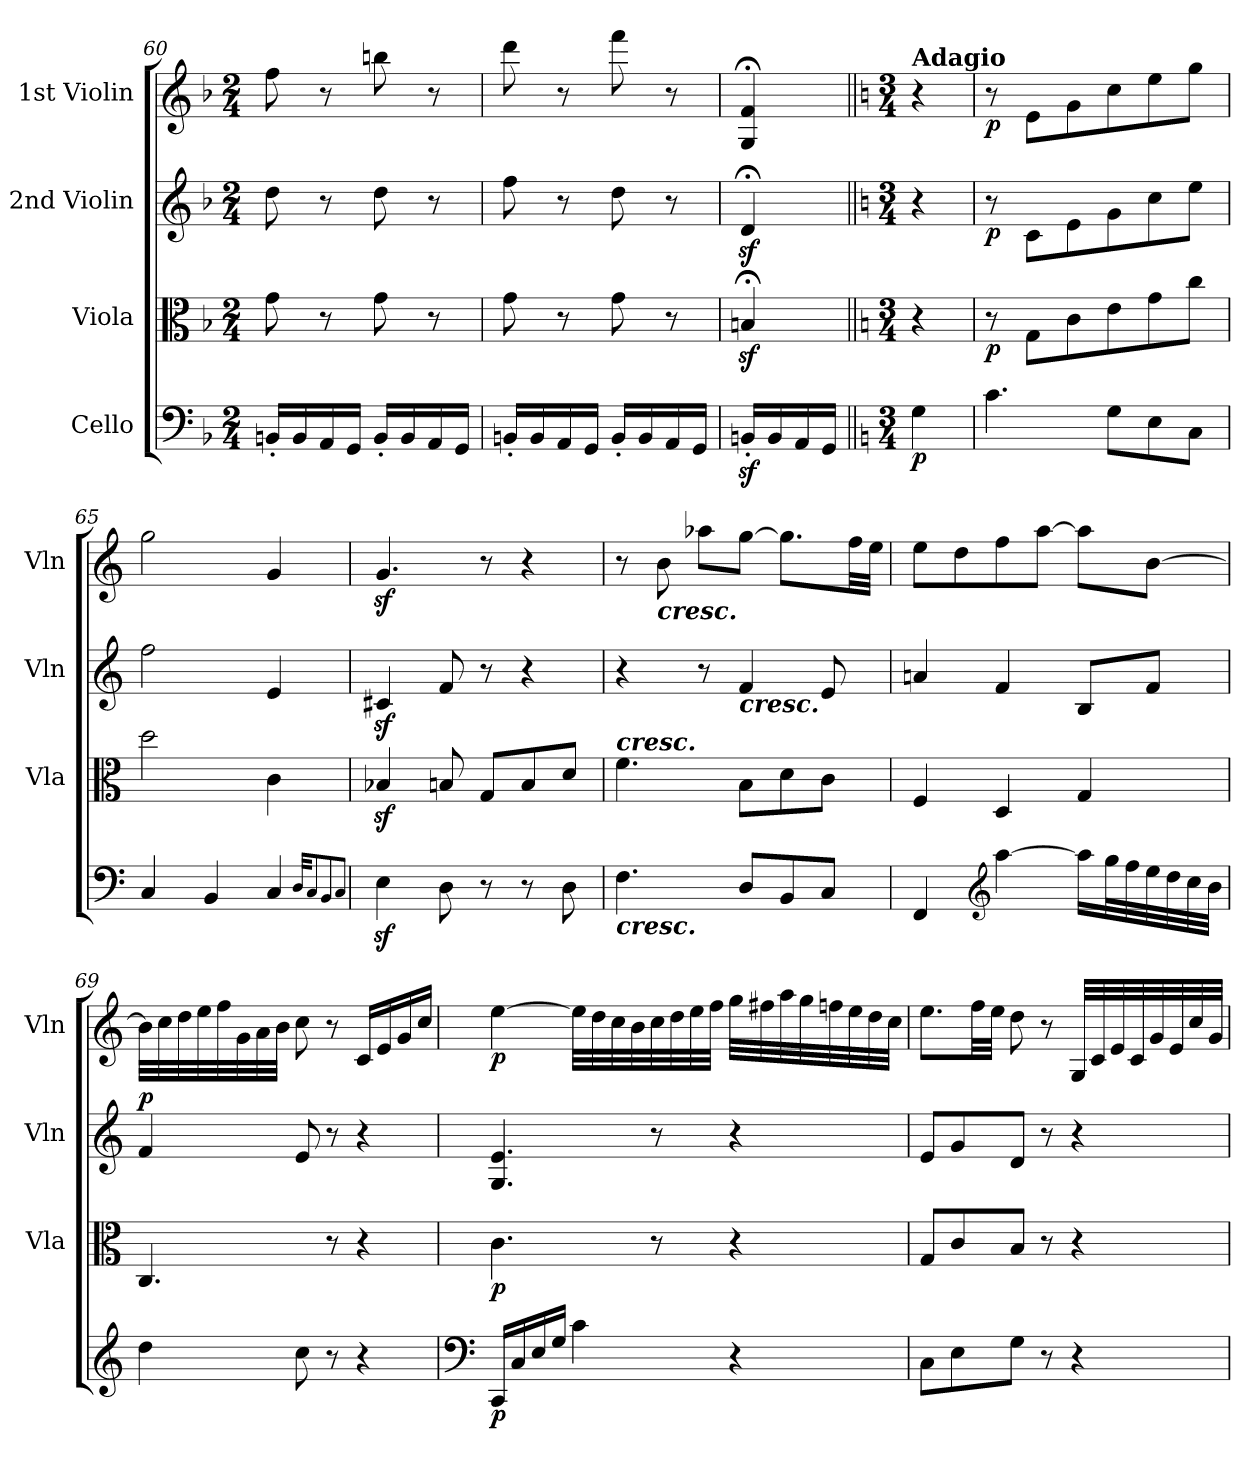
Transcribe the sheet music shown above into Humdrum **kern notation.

**kern	**dynam	**kern	**dynam	**kern	**dynam	**kern	**dynam
*part4	*part4	*part3	*part3	*part2	*part2	*part1	*part1
*staff4	*staff4	*staff3	*staff3	*staff2	*staff2	*staff1	*staff1
*I"Cello	*	*I"Viola	*	*I"2nd Violin	*	*I"1st Violin	*
*	*	*I'Vla	*	*I'Vln	*	*I'Vln	*
*clefF4	*	*clefC3	*	*clefG2	*	*clefG2	*
*k[b-]	*	*k[b-]	*	*k[b-]	*	*k[b-]	*
*F:	*	*F:	*	*F:	*	*F:	*
*M2/4	*	*M2/4	*	*M2/4	*	*M2/4	*
=60	=60	=60	=60	=60	=60	=60	=60
16BBn'/LL	.	8g\	.	8dd\	.	8ff\	.
16BB/	.	.	.	.	.	.	.
16AA/	.	8r	.	8r	.	8r	.
16GG/JJ	.	.	.	.	.	.	.
16BB'/LL	.	8g\	.	8dd\	.	8bbn\	.
16BB/	.	.	.	.	.	.	.
16AA/	.	8r	.	8r	.	8r	.
16GG/JJ	.	.	.	.	.	.	.
=61	=61	=61	=61	=61	=61	=61	=61
16BBn'/LL	.	8g\	.	8ff\	.	8ddd\	.
16BB/	.	.	.	.	.	.	.
16AA/	.	8r	.	8r	.	8r	.
16GG/JJ	.	.	.	.	.	.	.
16BB'/LL	.	8g\	.	8dd\	.	8fff\	.
16BB/	.	.	.	.	.	.	.
16AA/	.	8r	.	8r	.	8r	.
16GG/JJ	.	.	.	.	.	.	.
=62	=62	=62	=62	=62	=62	=62	=62
16BBnz<'/LL	.	4Bnz<;</	.	4dz>;</	.	4G/;< 4f/;<	.
16BB/	.	.	.	.	.	.	.
16AA/	.	.	.	.	.	.	.
16GG/JJ	.	.	.	.	.	.	.
!!LO:PB:g=z
=63||	=63||	=63||	=63||	=63||	=63||	=63||	=63||
*k[]	*	*k[]	*	*k[]	*	*k[]	*
*C:	*	*C:	*	*C:	*	*C:	*
*M3/4	*	*M3/4	*	*M3/4	*	*M3/4	*
!	!	!	!	!	!	!LO:TX:a:B:t=Adagio	!
!	!LO:DY:b	!	!	!	!	!	!
4G\	p	4r	.	4r	.	4r	.
=64	=64	=64	=64	=64	=64	=64	=64
!	!	!	!LO:DY:b	!	!LO:DY:b	!	!LO:DY:b
4.c\	.	8r	p	8r	p	8r	p
.	.	8G\L	.	8c\L	.	8e\L	.
.	.	8c\	.	8e\	.	8g\	.
8G\L	.	8e\	.	8g\	.	8cc\	.
8E\	.	8g\	.	8cc\	.	8ee\	.
8C\J	.	8cc\J	.	8ee\J	.	8gg\J	.
=65	=65	=65	=65	=65	=65	=65	=65
4C/	.	2dd\	.	2ff\	.	2gg\	.
4BB/	.	.	.	.	.	.	.
4C/	.	4c\	.	4e/	.	4g/	.
32qD/KKL	.	.	.	.	.	.	.
8qC/	.	.	.	.	.	.	.
8qBB/	.	.	.	.	.	.	.
8qC/J	.	.	.	.	.	.	.
=66	=66	=66	=66	=66	=66	=66	=66
4Ez<\	.	4B-Xz</	.	4c#Xz</	.	4.gz</	.
8D\	.	8Bn/	.	8f/	.	.	.
8r	.	8G/L	.	8r	.	8r	.
8r	.	8B/	.	4r	.	4r	.
8D\	.	8d/J	.	.	.	.	.
=67	=67	=67	=67	=67	=67	=67	=67
!	!	!LO:TX:a:Bi:t=cresc.	!	!	!	!	!
!LO:TX:b:Bi:t=cresc.	!	!	!	!	!	!	!
4.F\	.	4.f\	.	4r	.	8r	.
!	!	!	!	!	!	!LO:TX:b:Bi:t=cresc.	!
.	.	.	.	.	.	8b\	.
.	.	.	.	8r	.	8aa-X\L	.
!	!	!	!	!LO:TX:b:Bi:t=cresc.	!	!	!
8D/L	.	8B\L	.	4f/	.	[8gg\J	.
8BB/	.	8d\	.	.	.	8.gg\L]	.
8C/J	.	8c\J	.	8e/	.	.	.
.	.	.	.	.	.	32ff\LL	.
.	.	.	.	.	.	32ee\JJJ	.
!!LO:LB:g=z
=68	=68	=68	=68	=68	=68	=68	=68
4FF/	.	4F/	.	4an/	.	8ee\L	.
.	.	.	.	.	.	8dd\	.
*clefG2	*	*	*	*	*	*	*
[4aa\	.	4D/	.	4f/	.	8ff\	.
.	.	.	.	.	.	[8aa\J	.
16aa\LL]	.	4G/	.	8B/L	.	8aa\L]	.
32gg\L	.	.	.	.	.	.	.
32ff\	.	.	.	.	.	.	.
32ee\	.	.	.	8f/J	.	[8b\J	.
32dd\	.	.	.	.	.	.	.
32cc\	.	.	.	.	.	.	.
32b\JJJ	.	.	.	.	.	.	.
=69	=69	=69	=69	=69	=69	=69	=69
!	!	!	!	!	!LO:DY:a	!	!
4dd\	.	4.C/	.	4f/	p	32b\LLL]	.
.	.	.	.	.	.	32cc\	.
.	.	.	.	.	.	32dd\	.
.	.	.	.	.	.	32ee\	.
.	.	.	.	.	.	32ff\	.
.	.	.	.	.	.	32g\	.
.	.	.	.	.	.	32a\	.
.	.	.	.	.	.	32b\JJJ	.
8cc\	.	.	.	8e/	.	8cc\	.
8r	.	8r	.	8r	.	8r	.
4r	.	4r	.	4r	.	16c/LL	.
.	.	.	.	.	.	16e/	.
.	.	.	.	.	.	16g/	.
.	.	.	.	.	.	16cc/JJ	.
!!LO:PB:g=z
=70	=70	=70	=70	=70	=70	=70	=70
*clefF4	*	*	*	*	*	*	*
!	!LO:DY:b	!	!LO:DY:b	!	!	!	!LO:DY:b
16CC/LL	p	4.c\	p	4.G/ 4.e/	.	[4ee\	p
16C/	.	.	.	.	.	.	.
16E/	.	.	.	.	.	.	.
16G/JJ	.	.	.	.	.	.	.
4c\	.	.	.	.	.	32ee\LLL]	.
.	.	.	.	.	.	32dd\	.
.	.	.	.	.	.	32cc\	.
.	.	.	.	.	.	32b\	.
.	.	8r	.	8r	.	32cc\	.
.	.	.	.	.	.	32dd\	.
.	.	.	.	.	.	32ee\	.
.	.	.	.	.	.	32ff\JJJ	.
4r	.	4r	.	4r	.	32gg\LLL	.
.	.	.	.	.	.	32ff#X\	.
.	.	.	.	.	.	32aa\	.
.	.	.	.	.	.	32gg\	.
.	.	.	.	.	.	32ffn\	.
.	.	.	.	.	.	32ee\	.
.	.	.	.	.	.	32dd\	.
.	.	.	.	.	.	32cc\JJJ	.
!!LO:LB:g=z
=71	=71	=71	=71	=71	=71	=71	=71
8C\L	.	8G/L	.	8e/L	.	8.ee\L	.
8E\	.	8c/	.	8g/	.	.	.
.	.	.	.	.	.	32ff\LL	.
.	.	.	.	.	.	32ee\JJJ	.
8G\J	.	8B/J	.	8d/J	.	8dd\	.
8r	.	8r	.	8r	.	8r	.
4r	.	4r	.	4r	.	32G/LLL	.
.	.	.	.	.	.	32c/	.
.	.	.	.	.	.	32e/	.
.	.	.	.	.	.	32c/	.
.	.	.	.	.	.	32g/	.
.	.	.	.	.	.	32e/	.
.	.	.	.	.	.	32cc/	.
.	.	.	.	.	.	32g/JJJ	.
=	=	=	=	=	=	=	=
*-	*-	*-	*-	*-	*-	*-	*-
